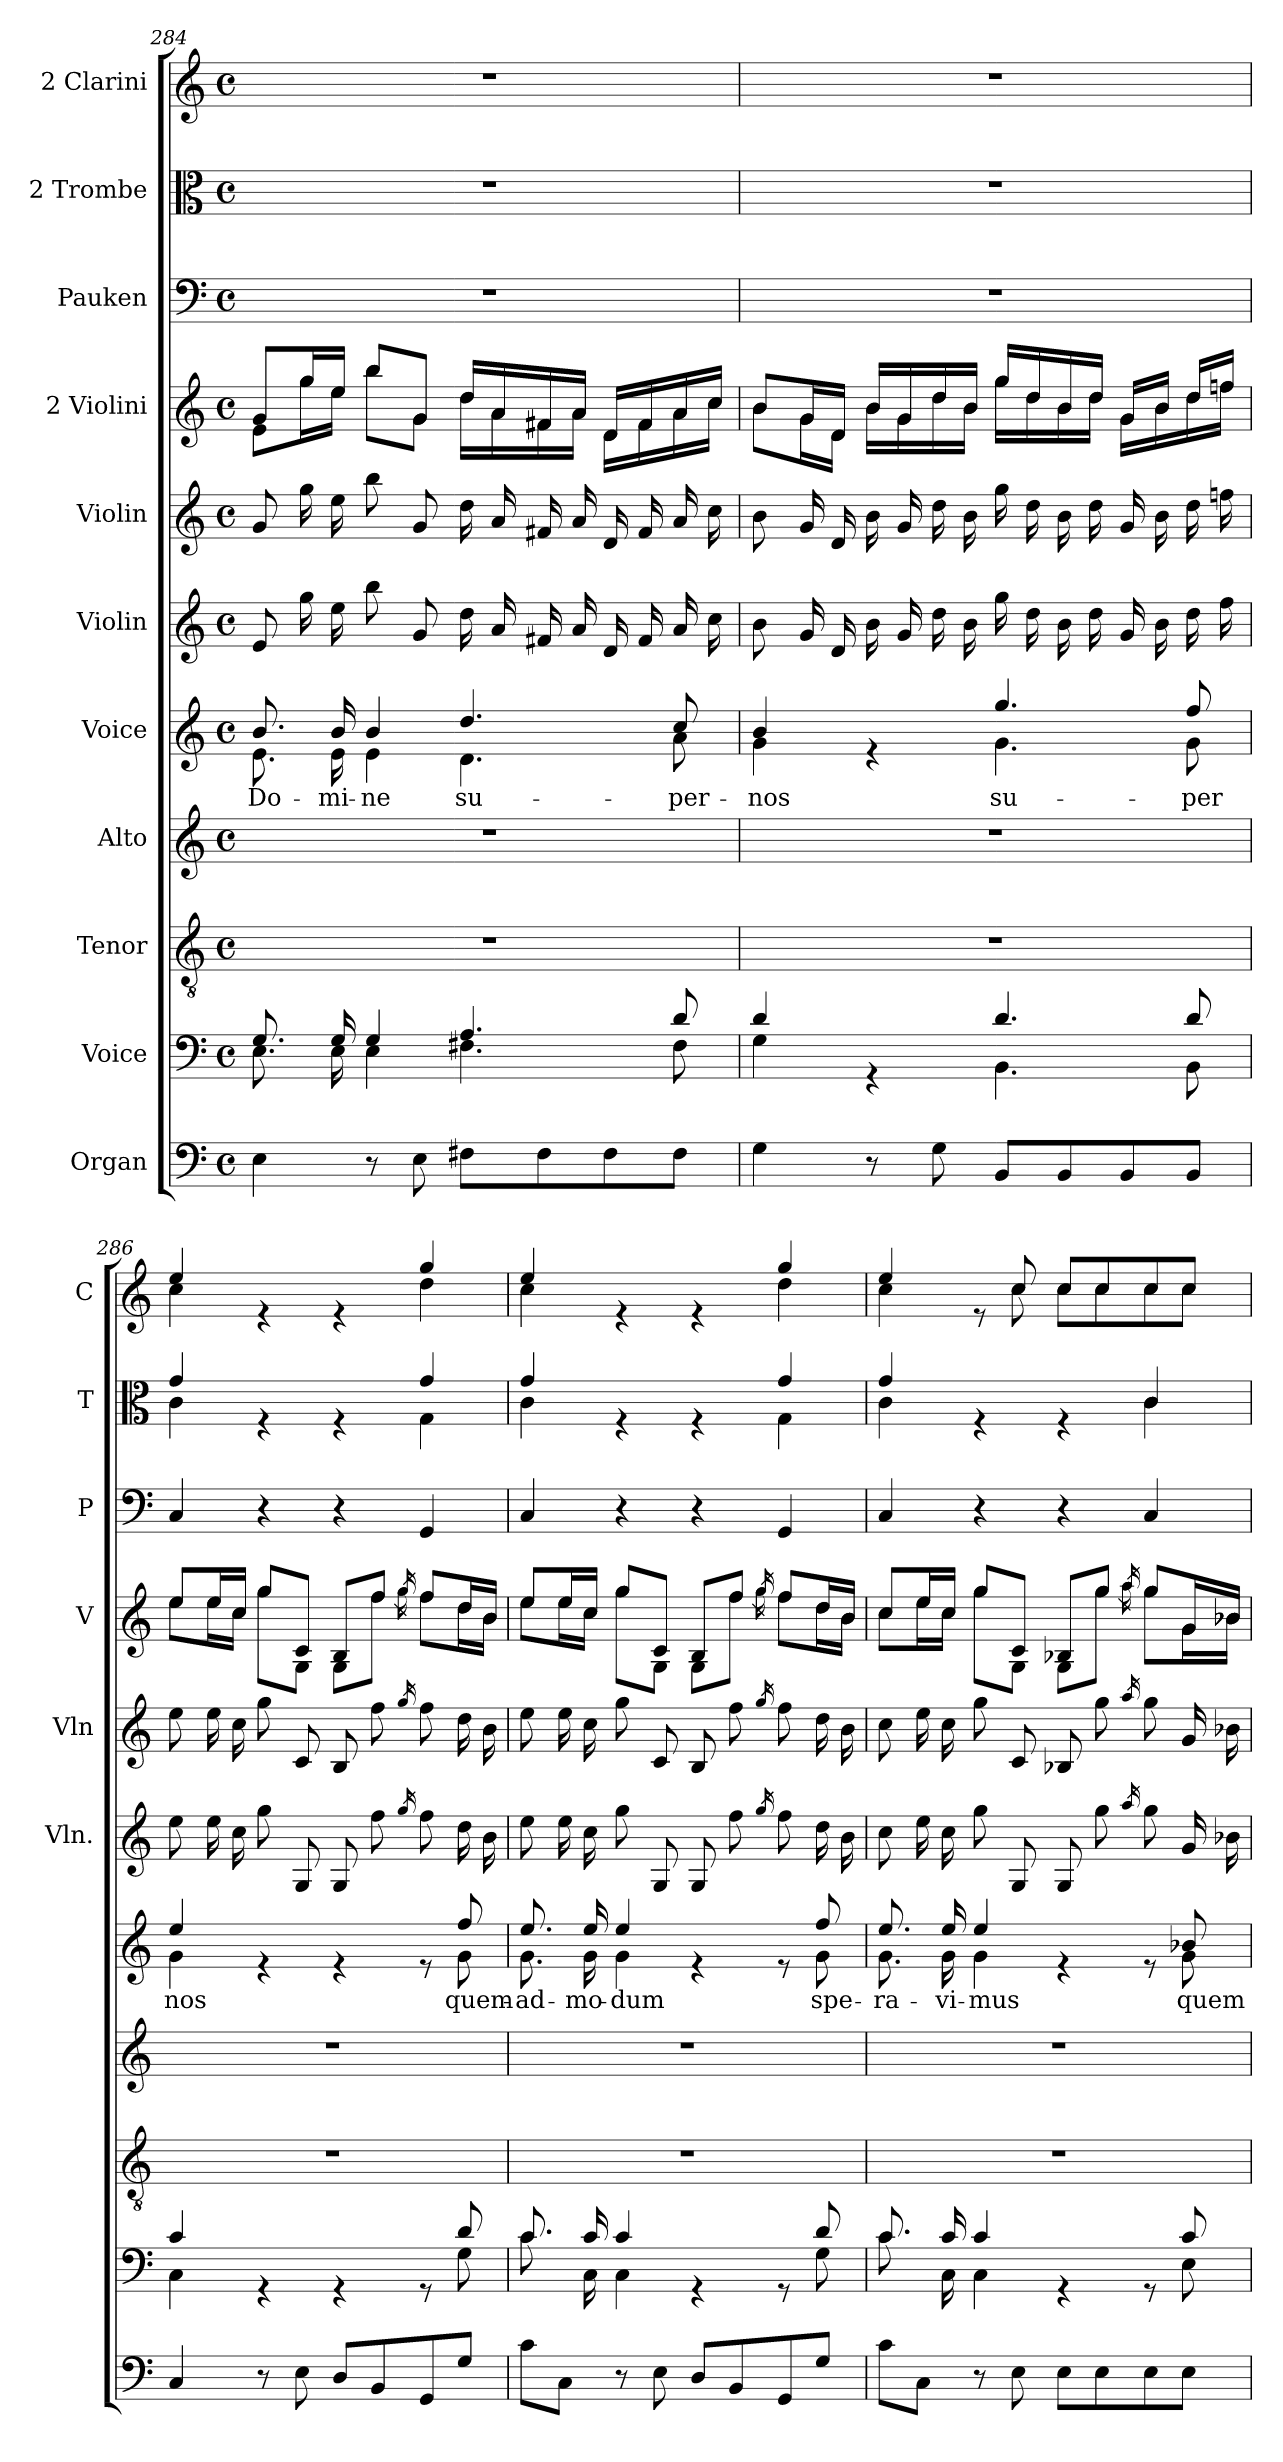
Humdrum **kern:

**kern	**kern	**kern	**kern	**kern	**text	**kern	**kern	**kern	**kern	**kern	**kern
*part11	*part10	*part9	*part8	*part7	*part7	*part6	*part5	*part4	*part3	*part2	*part1
*staff11	*staff10	*staff9	*staff8	*staff7	*staff7	*staff6	*staff5	*staff4	*staff3	*staff2	*staff1
*I"Organ	*I"Voice	*I"Tenor	*I"Alto	*I"Voice	*	*I"Violin	*I"Violin	*I"2 Violini	*I"Pauken	*I"2 Trombe	*I"2 Clarini
*	*	*	*	*	*	*I'Vln.	*I'Vln	*I'V	*I'P	*I'T	*I'C
*clefF4	*clefF4	*clefGv2	*clefG2	*clefG2	*	*clefG2	*clefG2	*clefG2	*clefF4	*clefC3	*clefG2
*k[]	*k[]	*k[]	*k[]	*k[]	*	*k[]	*k[]	*k[]	*k[]	*k[]	*k[]
*M4/4	*M4/4	*M4/4	*M4/4	*M4/4	*	*M4/4	*M4/4	*M4/4	*M4/4	*M4/4	*M4/4
*met(c)	*met(c)	*met(c)	*met(c)	*met(c)	*	*met(c)	*met(c)	*met(c)	*met(c)	*met(c)	*met(c)
=284	=284	=284	=284	=284	=284	=284	=284	=284	=284	=284	=284
*	*^	*	*	*^	*	*	*	*	*	*	*
!	!	!	!	!	!	!	!LO:LY:b	!	!	!	!	!	!
*	*	*	*	*	*	*	*	*	*	*^	*	*	*
4E\	8.G/	8.E\	1r	1r	8.b/	8.e\	Do-	8e/	8g/	8g/L	8e\L	1r	1r	1r
.	.	.	.	.	.	.	.	16gg\	16gg\	16gg/L	16gg\L	.	.	.
!	!	!	!	!	!	!	!LO:LY:b	!	!	!	!	!	!	!
.	16G/	16E\	.	.	16b/	16e\	-mi-	16ee\	16ee\	16ee/JJ	16ee\JJ	.	.	.
!	!	!	!	!	!	!	!LO:LY:b	!	!	!	!	!	!	!
8r	4G/	4E\	.	.	4b/	4e\	-ne	8bb\	8bb\	8bb/L	8bb\L	.	.	.
8E\	.	.	.	.	.	.	.	8g/	8g/	8g/J	8g\J	.	.	.
!	!	!	!	!	!	!	!LO:LY:b	!	!	!	!	!	!	!
8F#X\L	4.A/	4.F#X\	.	.	4.dd/	4.d\	su-	16dd\	16dd\	16dd/LL	16dd\LL	.	.	.
.	.	.	.	.	.	.	.	16a/	16a/	16a/	16a\	.	.	.
8F#\	.	.	.	.	.	.	.	16f#X/	16f#X/	16f#X/	16f#\	.	.	.
.	.	.	.	.	.	.	.	16a/	16a/	16a/JJ	16a\JJ	.	.	.
8F#\	.	.	.	.	.	.	.	16d/	16d/	16d/LL	16d\LL	.	.	.
.	.	.	.	.	.	.	.	16f#/	16f#/	16f#/	16f#\	.	.	.
!	!	!	!	!	!	!	!LO:LY:b	!	!	!	!	!	!	!
8F#\J	8d/	8F#\	.	.	8cc/	8a\	-per-	16a/	16a/	16a/	16a\	.	.	.
.	.	.	.	.	.	.	.	16cc\	16cc\	16cc/JJ	16cc\JJ	.	.	.
!!LO:PB:g=z
=285	=285	=285	=285	=285	=285	=285	=285	=285	=285	=285	=285	=285	=285	=285
!	!	!	!	!	!	!	!LO:LY:b	!	!	!	!	!	!	!
4G\	4d/	4G\	1r	1r	4b/	4g\	-nos	8b\	8b\	8b/L	8b\L	1r	1r	1r
.	.	.	.	.	.	.	.	16g/	16g/	16g/L	16g\L	.	.	.
.	.	.	.	.	.	.	.	16d/	16d/	16d/JJ	16d\JJ	.	.	.
8r	4rGG	4ryy	.	.	4re	4ryy	.	16b\	16b\	16b/LL	16b\LL	.	.	.
.	.	.	.	.	.	.	.	16g/	16g/	16g/	16g\	.	.	.
8G\	.	.	.	.	.	.	.	16dd\	16dd\	16dd/	16dd\	.	.	.
.	.	.	.	.	.	.	.	16b\	16b\	16b/JJ	16b\JJ	.	.	.
!	!	!	!	!	!	!	!LO:LY:b	!	!	!	!	!	!	!
8BB/L	4.d/	4.BB\	.	.	4.gg/	4.g\	su-	16gg\	16gg\	16gg/LL	16gg\LL	.	.	.
.	.	.	.	.	.	.	.	16dd\	16dd\	16dd/	16dd\	.	.	.
8BB/	.	.	.	.	.	.	.	16b\	16b\	16b/	16b\	.	.	.
.	.	.	.	.	.	.	.	16dd\	16dd\	16dd/JJ	16dd\JJ	.	.	.
8BB/	.	.	.	.	.	.	.	16g/	16g/	16g/LL	16g\LL	.	.	.
.	.	.	.	.	.	.	.	16b\	16b\	16b/JJ	16b\	.	.	.
!	!	!	!	!	!	!	!LO:LY:b	!	!	!	!	!	!	!
8BB/J	8d/	8BB\	.	.	8ff/	8g\	-per	16dd\	16dd\	16dd/LL	16dd\	.	.	.
.	.	.	.	.	.	.	.	16ff\	16ffn\	16ffn/JJ	16ff\JJ	.	.	.
=286	=286	=286	=286	=286	=286	=286	=286	=286	=286	=286	=286	=286	=286	=286
!	!	!	!	!	!	!	!LO:LY:b	!	!	!	!	!	!	!
*	*	*	*	*	*	*	*	*	*	*	*	*	*^	*^
4C/	4c/	4C\	1r	1r	4ee/	4g\	nos	8ee\	8ee\	8ee/L	8ee\L	4C/	4g/	4c\	4ee/	4cc\
.	.	.	.	.	.	.	.	16ee\	16ee\	16ee/L	16ee\L	.	.	.	.	.
.	.	.	.	.	.	.	.	16cc\	16cc\	16cc/JJ	16cc\JJ	.	.	.	.	.
8r	4rGG	8ryy	.	.	4re	8ryy	.	8gg\	8gg\	8gg/L	8gg\L	4r	4rF	2ryy	4re	2ryy
*	*v	*v	*	*	*v	*v	*	*	*	*	*	*	*	*	*	*
8E\	.	.	.	.	.	8G/	8c/	8c/J	8G\J	.	.	.	.	.
8D/L	4rGG	.	.	4re	.	8G/	8B/	8B/L	8G\L	4r	4rF	.	4re	.
8BB/	.	.	.	.	.	8ff\	8ff\	8ff/J	8ff\J	.	.	.	.	.
.	.	.	.	.	.	16qgg/	16qgg/	16qgg/	16qgg\	.	.	.	.	.
8GG/	8rGG	.	.	8re	.	8ff\	8ff\	8ff/L	8ff\L	4GG/	4g/	4G\	4gg/	4dd\
*	*^	*	*	*^	*	*	*	*	*	*	*	*	*	*
!	!	!	!	!	!	!	!LO:LY:b	!	!	!	!	!	!	!	!	!
8G/J	8d/	8G\	.	.	8ff/	8g\	quem-	16dd\	16dd\	16dd/L	16dd\L	.	.	.	.	.
.	.	.	.	.	.	.	.	16b\	16b\	16b/JJ	16b\JJ	.	.	.	.	.
=287	=287	=287	=287	=287	=287	=287	=287	=287	=287	=287	=287	=287	=287	=287	=287	=287
!	!	!	!	!	!	!	!LO:LY:b	!	!	!	!	!	!	!	!	!
8c\L	8.c/	8.c\	1r	1r	8.ee/	8.g\	-ad-	8ee\	8ee\	8ee/L	8ee\L	4C/	4g/	4c\	4ee/	4cc\
8C\J	.	.	.	.	.	.	.	16ee\	16ee\	16ee/L	16ee\L	.	.	.	.	.
!	!	!	!	!	!	!	!LO:LY:b	!	!	!	!	!	!	!	!	!
.	16c/	16C\	.	.	16ee/	16g\	-mo-	16cc\	16cc\	16cc/JJ	16cc\JJ	.	.	.	.	.
!	!	!	!	!	!	!	!LO:LY:b	!	!	!	!	!	!	!	!	!
8r	4c/	4C\	.	.	4ee/	4g\	-dum	8gg\	8gg\	8gg/L	8gg\L	4r	4rF	2ryy	4re	2ryy
8E\	.	.	.	.	.	.	.	8G/	8c/	8c/J	8G\J	.	.	.	.	.
8D/L	4rGG	4.ryy	.	.	4re	4.ryy	.	8G/	8B/	8B/L	8G\L	4r	4rF	.	4re	.
8BB/	.	.	.	.	.	.	.	8ff\	8ff\	8ff/J	8ff\J	.	.	.	.	.
.	.	.	.	.	.	.	.	16qgg/	16qgg/	16qgg/	16qgg\	.	.	.	.	.
8GG/	8rGG	.	.	.	8re	.	.	8ff\	8ff\	8ff/L	8ff\L	4GG/	4g/	4G\	4gg/	4dd\
!	!	!	!	!	!	!	!LO:LY:b	!	!	!	!	!	!	!	!	!
8G/J	8d/	8G\	.	.	8ff/	8g\	spe-	16dd\	16dd\	16dd/L	16dd\L	.	.	.	.	.
.	.	.	.	.	.	.	.	16b\	16b\	16b/JJ	16b\JJ	.	.	.	.	.
!!LO:LB:g=z	!!
=288	=288	=288	=288	=288	=288	=288	=288	=288	=288	=288	=288	=288	=288	=288	=288	=288
!	!	!	!	!	!	!	!LO:LY:b	!	!	!	!	!	!	!	!	!
8c\L	8.c/	8.c\	1r	1r	8.ee/	8.g\	-ra-	8cc\	8cc\	8cc/L	8cc\L	4C/	4g/	4c\	4ee/	4cc\
8C\J	.	.	.	.	.	.	.	16ee\	16ee\	16ee/L	16ee\L	.	.	.	.	.
!	!	!	!	!	!	!	!LO:LY:b	!	!	!	!	!	!	!	!	!
.	16c/	16C\	.	.	16ee/	16g\	-vi-	16cc\	16cc\	16cc/JJ	16cc\JJ	.	.	.	.	.
!	!	!	!	!	!	!	!LO:LY:b	!	!	!	!	!	!	!	!	!
8r	4c/	4C\	.	.	4ee/	4g\	-mus	8gg\	8gg\	8gg/L	8gg\L	4r	4rF	2ryy	8re	8ryy
8E\	.	.	.	.	.	.	.	8G/	8c/	8c/J	8G\J	.	.	.	8cc/	8cc\
8E\L	4rGG	4.ryy	.	.	4re	4.ryy	.	8G/	8B-X/	8B-X/L	8G\L	4r	4rF	.	8cc/L	8cc\L
8E\	.	.	.	.	.	.	.	8gg\	8gg\	8gg/J	8gg\J	.	.	.	8cc/	8cc\
.	.	.	.	.	.	.	.	16qaa/	16qaa/	16qaa/	16qaa\	.	.	.	.	.
8E\	8rGG	.	.	.	8re	.	.	8gg\	8gg\	8gg/L	8gg\L	4C/	4c/	4c\	8cc/	8cc\
!	!	!	!	!	!	!	!LO:LY:b	!	!	!	!	!	!	!	!	!
8E\J	8c/	8E\	.	.	8b-X/	8g\	quem-	16g/	16g/	16g/L	16g\L	.	.	.	8cc/J	8cc\J
.	.	.	.	.	.	.	.	16b-X\	16b-X\	16b-X/JJ	16b-\JJ	.	.	.	.	.
*	*	*	*	*	*	*	*	*	*	*	*	*	*v	*v	*	*
*	*v	*v	*	*	*v	*v	*	*	*	*v	*v	*	*	*v	*v
=	=	=	=	=	=	=	=	=	=	=	=
*-	*-	*-	*-	*-	*-	*-	*-	*-	*-	*-	*-
